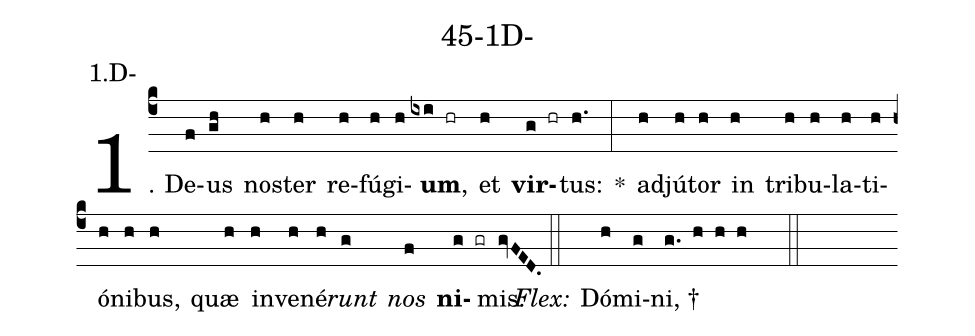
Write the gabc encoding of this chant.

name: 45-1D-;
annotation: 1.D-;
%%
(c4)1. De(f)us(gh) nos(h)ter(h) re(h)fú(h)gi(h)<b>um</b>,(ixi hr) et(h) <b>vir</b>(g hr)tus:(h.) *(:) ad(h)jú(h)tor(h) in(h) tri(h)bu(h)la(h)ti(h)ó(h)ni(h)bus,(h) quæ(h) in(h)ve(h)né(h)<i>runt</i>(g) <i>nos</i>(f) <b>ni</b>(g gr)mis.(gvFED.) (::)
<i>Flex:</i>()  Dó(h)mi(g)ni, †(g. h h h  ::)
